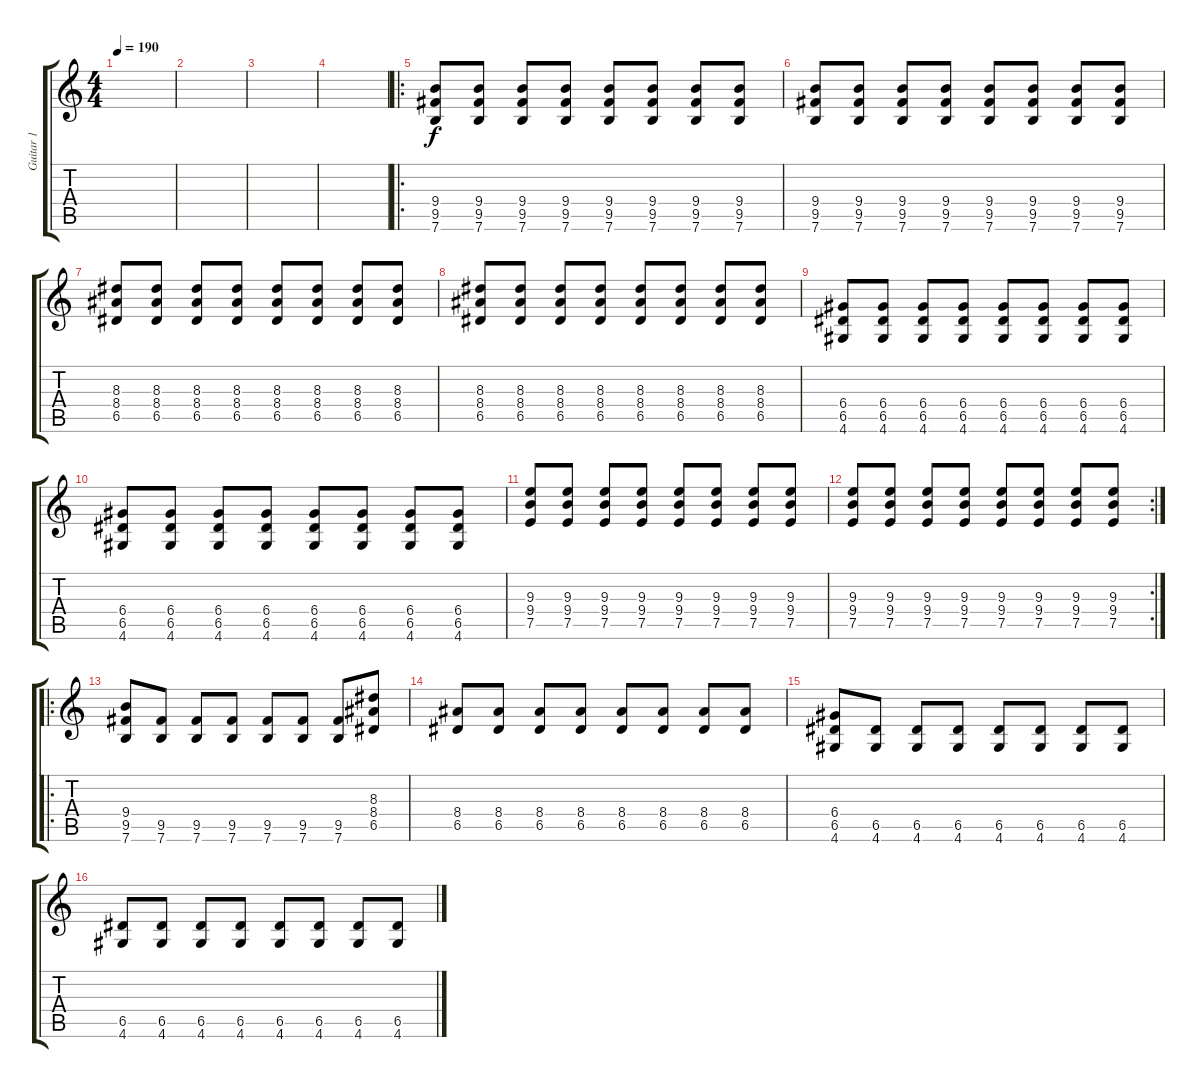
\track ("Guitar 1" "Guitar 1") {instrument distortionguitar}
\staff {score tabs}
\tuning (E4 B3 G3 D3 A2 E2) {hide}
\ts (4 4)
\tempo 190
\clef g2
\ks c
|
|
|
|
\ro
(9.4 9.5 7.6).8 (9.4 9.5 7.6).8 (9.4 9.5 7.6).8 (9.4 9.5 7.6).8 (9.4 9.5 7.6).8 (9.4 9.5 7.6).8 (9.4 9.5 7.6).8 (9.4 9.5 7.6).8 |
(9.4 9.5 7.6).8 (9.4 9.5 7.6).8 (9.4 9.5 7.6).8 (9.4 9.5 7.6).8 (9.4 9.5 7.6).8 (9.4 9.5 7.6).8 (9.4 9.5 7.6).8 (9.4 9.5 7.6).8 |
(8.3 8.4 6.5).8 (8.3 8.4 6.5).8 (8.3 8.4 6.5).8 (8.3 8.4 6.5).8 (8.3 8.4 6.5).8 (8.3 8.4 6.5).8 (8.3 8.4 6.5).8 (8.3 8.4 6.5).8 |
(8.3 8.4 6.5).8 (8.3 8.4 6.5).8 (8.3 8.4 6.5).8 (8.3 8.4 6.5).8 (8.3 8.4 6.5).8 (8.3 8.4 6.5).8 (8.3 8.4 6.5).8 (8.3 8.4 6.5).8 |
(6.4 6.5 4.6).8 (6.4 6.5 4.6).8 (6.4 6.5 4.6).8 (6.4 6.5 4.6).8 (6.4 6.5 4.6).8 (6.4 6.5 4.6).8 (6.4 6.5 4.6).8 (6.4 6.5 4.6).8 |
(6.4 6.5 4.6).8 (6.4 6.5 4.6).8 (6.4 6.5 4.6).8 (6.4 6.5 4.6).8 (6.4 6.5 4.6).8 (6.4 6.5 4.6).8 (6.4 6.5 4.6).8 (6.4 6.5 4.6).8 |
(9.3 9.4 7.5).8 (9.3 9.4 7.5).8 (9.3 9.4 7.5).8 (9.3 9.4 7.5).8 (9.3 9.4 7.5).8 (9.3 9.4 7.5).8 (9.3 9.4 7.5).8 (9.3 9.4 7.5).8 |
\rc 2
(9.3 9.4 7.5).8 (9.3 9.4 7.5).8 (9.3 9.4 7.5).8 (9.3 9.4 7.5).8 (9.3 9.4 7.5).8 (9.3 9.4 7.5).8 (9.3 9.4 7.5).8 (9.3 9.4 7.5).8 |
\ro
(9.4 9.5 7.6).8 (9.5 7.6).8 (9.5 7.6).8 (9.5 7.6).8 (9.5 7.6).8 (9.5 7.6).8 (9.5 7.6).8 (8.3 8.4 6.5).8 |
(8.4 6.5).8 (8.4 6.5).8 (8.4 6.5).8 (8.4 6.5).8 (8.4 6.5).8 (8.4 6.5).8 (8.4 6.5).8 (8.4 6.5).8 |
(6.4 6.5 4.6).8 (6.5 4.6).8 (6.5 4.6).8 (6.5 4.6).8 (6.5 4.6).8 (6.5 4.6).8 (6.5 4.6).8 (6.5 4.6).8 |
(6.5 4.6).8 (6.5 4.6).8 (6.5 4.6).8 (6.5 4.6).8 (6.5 4.6).8 (6.5 4.6).8 (6.5 4.6).8 (6.5 4.6).8
